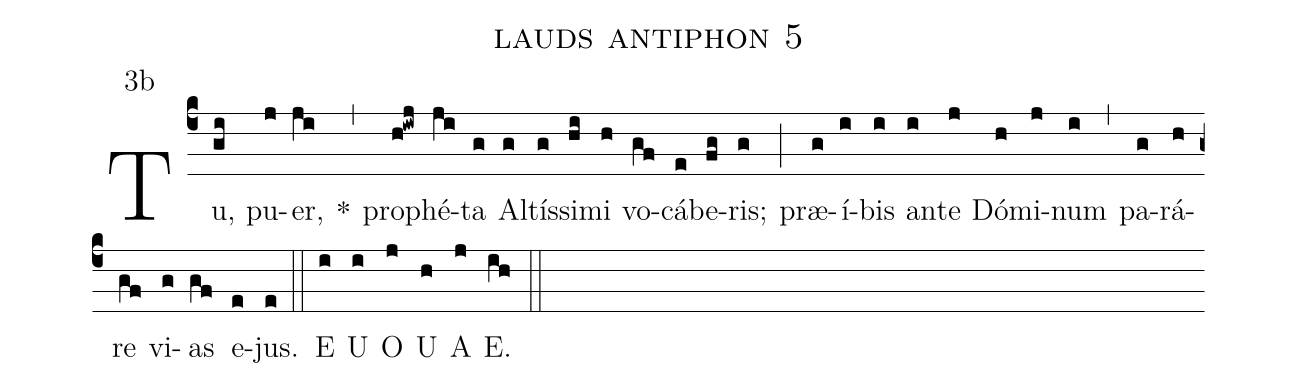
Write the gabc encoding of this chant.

name:lauds antiphon 5;
mode:3b;
%%
(c4)Tu,(gi) pu(j)er,(ji) *(,) pro(h!iwj)phé(ji)ta(g) Al(g)tís(g)si(hi)mi(h) vo(gf)cá(e)be(fg)ris;(g) (;) præ(g)í(i)bis(i) an(i)te(j) Dó(h)mi(j)num(i) (,) pa(g)rá(h)re(gf) vi(g)as(gf) e(e)jus.(e) (::) E(i) U(i) O(j) U(h) A(j) E.(ih) (::)
